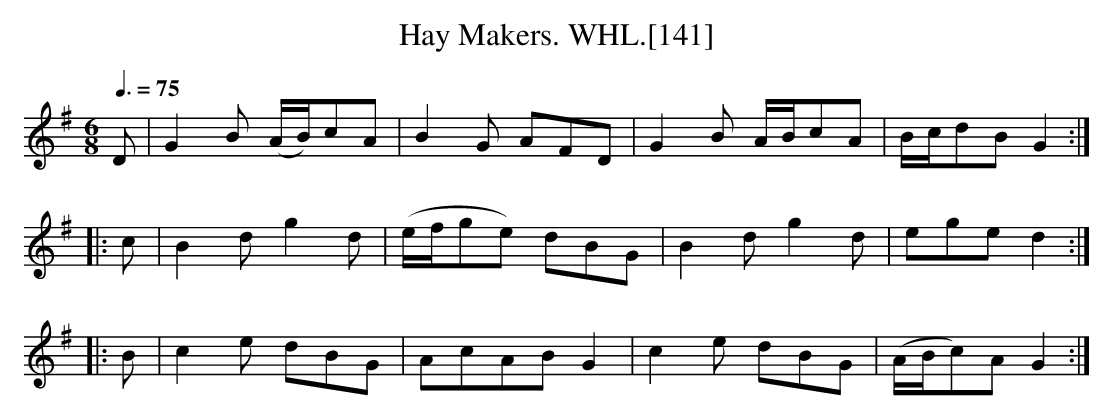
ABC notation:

X:1
T:Hay Makers. WHL.[141]
M:6/8
L:1/8
Q:3/8=75
K:G
D | G2B (A/B/)cA | B2G AFD | G2B A/B/cA | B/c/dB G2:|
|: c | B2d g2d | (e/f/ge) dBG | B2d g2d | ege d2:|
|: B | c2e dBG | AcAB G2 | c2e dBG | (A/B/c)A G2:|
